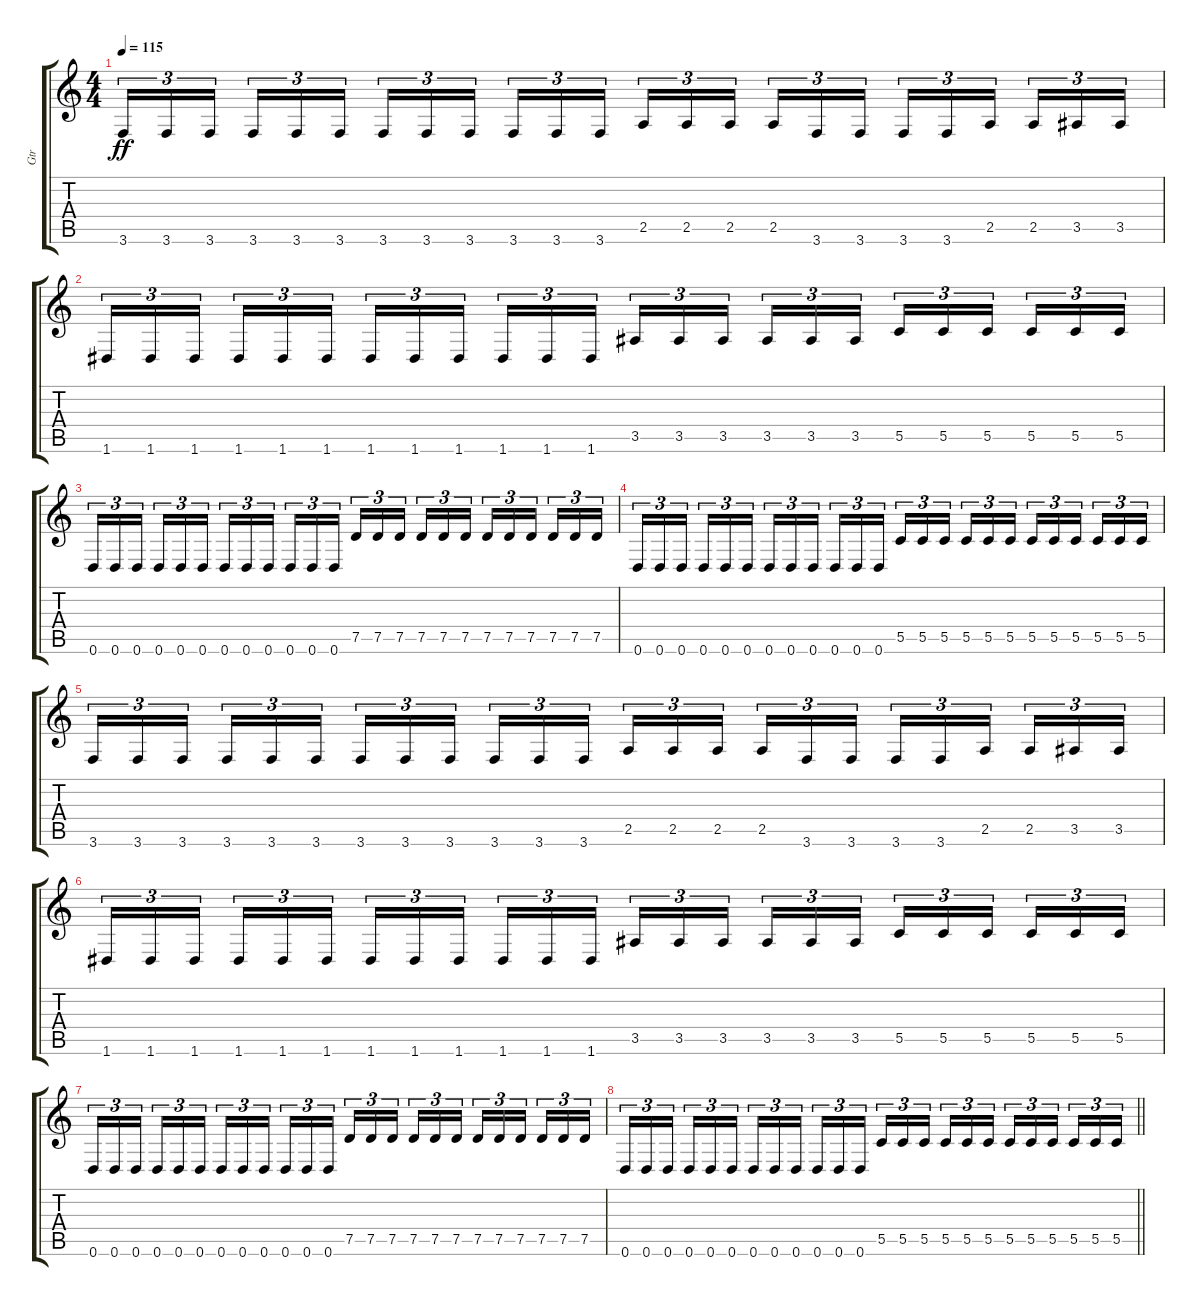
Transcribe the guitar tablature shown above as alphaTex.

\track ("Gtr" "Gtr") {instrument overdrivenguitar}
\staff {score tabs}
\tuning (D4 A3 F3 C3 G2 D2) {hide}
\ts (4 4)
\tempo 115
\clef g2
\ks c
3.6.16{tu (3 2) dy ff} 3.6.16{tu (3 2)} 3.6.16{tu (3 2) beam splitsecondary} 3.6.16{tu (3 2)} 3.6.16{tu (3 2)} 3.6.16{tu (3 2)} 3.6.16{tu (3 2)} 3.6.16{tu (3 2)} 3.6.16{tu (3 2) beam splitsecondary} 3.6.16{tu (3 2)} 3.6.16{tu (3 2)} 3.6.16{tu (3 2)} 2.5.16{tu (3 2)} 2.5.16{tu (3 2)} 2.5.16{tu (3 2) beam splitsecondary} 2.5.16{tu (3 2)} 3.6.16{tu (3 2)} 3.6.16{tu (3 2)} 3.6.16{tu (3 2)} 3.6.16{tu (3 2)} 2.5.16{tu (3 2) beam splitsecondary} 2.5.16{tu (3 2)} 3.5.16{tu (3 2)} 3.5.16{tu (3 2)} |
1.6.16{tu (3 2)} 1.6.16{tu (3 2)} 1.6.16{tu (3 2) beam splitsecondary} 1.6.16{tu (3 2)} 1.6.16{tu (3 2)} 1.6.16{tu (3 2)} 1.6.16{tu (3 2)} 1.6.16{tu (3 2)} 1.6.16{tu (3 2) beam splitsecondary} 1.6.16{tu (3 2)} 1.6.16{tu (3 2)} 1.6.16{tu (3 2)} 3.5.16{tu (3 2)} 3.5.16{tu (3 2)} 3.5.16{tu (3 2) beam splitsecondary} 3.5.16{tu (3 2)} 3.5.16{tu (3 2)} 3.5.16{tu (3 2)} 5.5.16{tu (3 2)} 5.5.16{tu (3 2)} 5.5.16{tu (3 2) beam splitsecondary} 5.5.16{tu (3 2)} 5.5.16{tu (3 2)} 5.5.16{tu (3 2)} |
0.6.16{tu (3 2)} 0.6.16{tu (3 2)} 0.6.16{tu (3 2) beam splitsecondary} 0.6.16{tu (3 2)} 0.6.16{tu (3 2)} 0.6.16{tu (3 2)} 0.6.16{tu (3 2)} 0.6.16{tu (3 2)} 0.6.16{tu (3 2) beam splitsecondary} 0.6.16{tu (3 2)} 0.6.16{tu (3 2)} 0.6.16{tu (3 2)} 7.5.16{tu (3 2)} 7.5.16{tu (3 2)} 7.5.16{tu (3 2) beam splitsecondary} 7.5.16{tu (3 2)} 7.5.16{tu (3 2)} 7.5.16{tu (3 2)} 7.5.16{tu (3 2)} 7.5.16{tu (3 2)} 7.5.16{tu (3 2) beam splitsecondary} 7.5.16{tu (3 2)} 7.5.16{tu (3 2)} 7.5.16{tu (3 2)} |
0.6.16{tu (3 2)} 0.6.16{tu (3 2)} 0.6.16{tu (3 2) beam splitsecondary} 0.6.16{tu (3 2)} 0.6.16{tu (3 2)} 0.6.16{tu (3 2)} 0.6.16{tu (3 2)} 0.6.16{tu (3 2)} 0.6.16{tu (3 2) beam splitsecondary} 0.6.16{tu (3 2)} 0.6.16{tu (3 2)} 0.6.16{tu (3 2)} 5.5.16{tu (3 2)} 5.5.16{tu (3 2)} 5.5.16{tu (3 2) beam splitsecondary} 5.5.16{tu (3 2)} 5.5.16{tu (3 2)} 5.5.16{tu (3 2)} 5.5.16{tu (3 2)} 5.5.16{tu (3 2)} 5.5.16{tu (3 2) beam splitsecondary} 5.5.16{tu (3 2)} 5.5.16{tu (3 2)} 5.5.16{tu (3 2)} |
3.6.16{tu (3 2)} 3.6.16{tu (3 2)} 3.6.16{tu (3 2) beam splitsecondary} 3.6.16{tu (3 2)} 3.6.16{tu (3 2)} 3.6.16{tu (3 2)} 3.6.16{tu (3 2)} 3.6.16{tu (3 2)} 3.6.16{tu (3 2) beam splitsecondary} 3.6.16{tu (3 2)} 3.6.16{tu (3 2)} 3.6.16{tu (3 2)} 2.5.16{tu (3 2)} 2.5.16{tu (3 2)} 2.5.16{tu (3 2) beam splitsecondary} 2.5.16{tu (3 2)} 3.6.16{tu (3 2)} 3.6.16{tu (3 2)} 3.6.16{tu (3 2)} 3.6.16{tu (3 2)} 2.5.16{tu (3 2) beam splitsecondary} 2.5.16{tu (3 2)} 3.5.16{tu (3 2)} 3.5.16{tu (3 2)} |
1.6.16{tu (3 2)} 1.6.16{tu (3 2)} 1.6.16{tu (3 2) beam splitsecondary} 1.6.16{tu (3 2)} 1.6.16{tu (3 2)} 1.6.16{tu (3 2)} 1.6.16{tu (3 2)} 1.6.16{tu (3 2)} 1.6.16{tu (3 2) beam splitsecondary} 1.6.16{tu (3 2)} 1.6.16{tu (3 2)} 1.6.16{tu (3 2)} 3.5.16{tu (3 2)} 3.5.16{tu (3 2)} 3.5.16{tu (3 2) beam splitsecondary} 3.5.16{tu (3 2)} 3.5.16{tu (3 2)} 3.5.16{tu (3 2)} 5.5.16{tu (3 2)} 5.5.16{tu (3 2)} 5.5.16{tu (3 2) beam splitsecondary} 5.5.16{tu (3 2)} 5.5.16{tu (3 2)} 5.5.16{tu (3 2)} |
0.6.16{tu (3 2)} 0.6.16{tu (3 2)} 0.6.16{tu (3 2) beam splitsecondary} 0.6.16{tu (3 2)} 0.6.16{tu (3 2)} 0.6.16{tu (3 2)} 0.6.16{tu (3 2)} 0.6.16{tu (3 2)} 0.6.16{tu (3 2) beam splitsecondary} 0.6.16{tu (3 2)} 0.6.16{tu (3 2)} 0.6.16{tu (3 2)} 7.5.16{tu (3 2)} 7.5.16{tu (3 2)} 7.5.16{tu (3 2) beam splitsecondary} 7.5.16{tu (3 2)} 7.5.16{tu (3 2)} 7.5.16{tu (3 2)} 7.5.16{tu (3 2)} 7.5.16{tu (3 2)} 7.5.16{tu (3 2) beam splitsecondary} 7.5.16{tu (3 2)} 7.5.16{tu (3 2)} 7.5.16{tu (3 2)} |
\barLineRight lightlight
0.6.16{tu (3 2)} 0.6.16{tu (3 2)} 0.6.16{tu (3 2) beam splitsecondary} 0.6.16{tu (3 2)} 0.6.16{tu (3 2)} 0.6.16{tu (3 2)} 0.6.16{tu (3 2)} 0.6.16{tu (3 2)} 0.6.16{tu (3 2) beam splitsecondary} 0.6.16{tu (3 2)} 0.6.16{tu (3 2)} 0.6.16{tu (3 2)} 5.5.16{tu (3 2)} 5.5.16{tu (3 2)} 5.5.16{tu (3 2) beam splitsecondary} 5.5.16{tu (3 2)} 5.5.16{tu (3 2)} 5.5.16{tu (3 2)} 5.5.16{tu (3 2)} 5.5.16{tu (3 2)} 5.5.16{tu (3 2) beam splitsecondary} 5.5.16{tu (3 2)} 5.5.16{tu (3 2)} 5.5.16{tu (3 2)}
